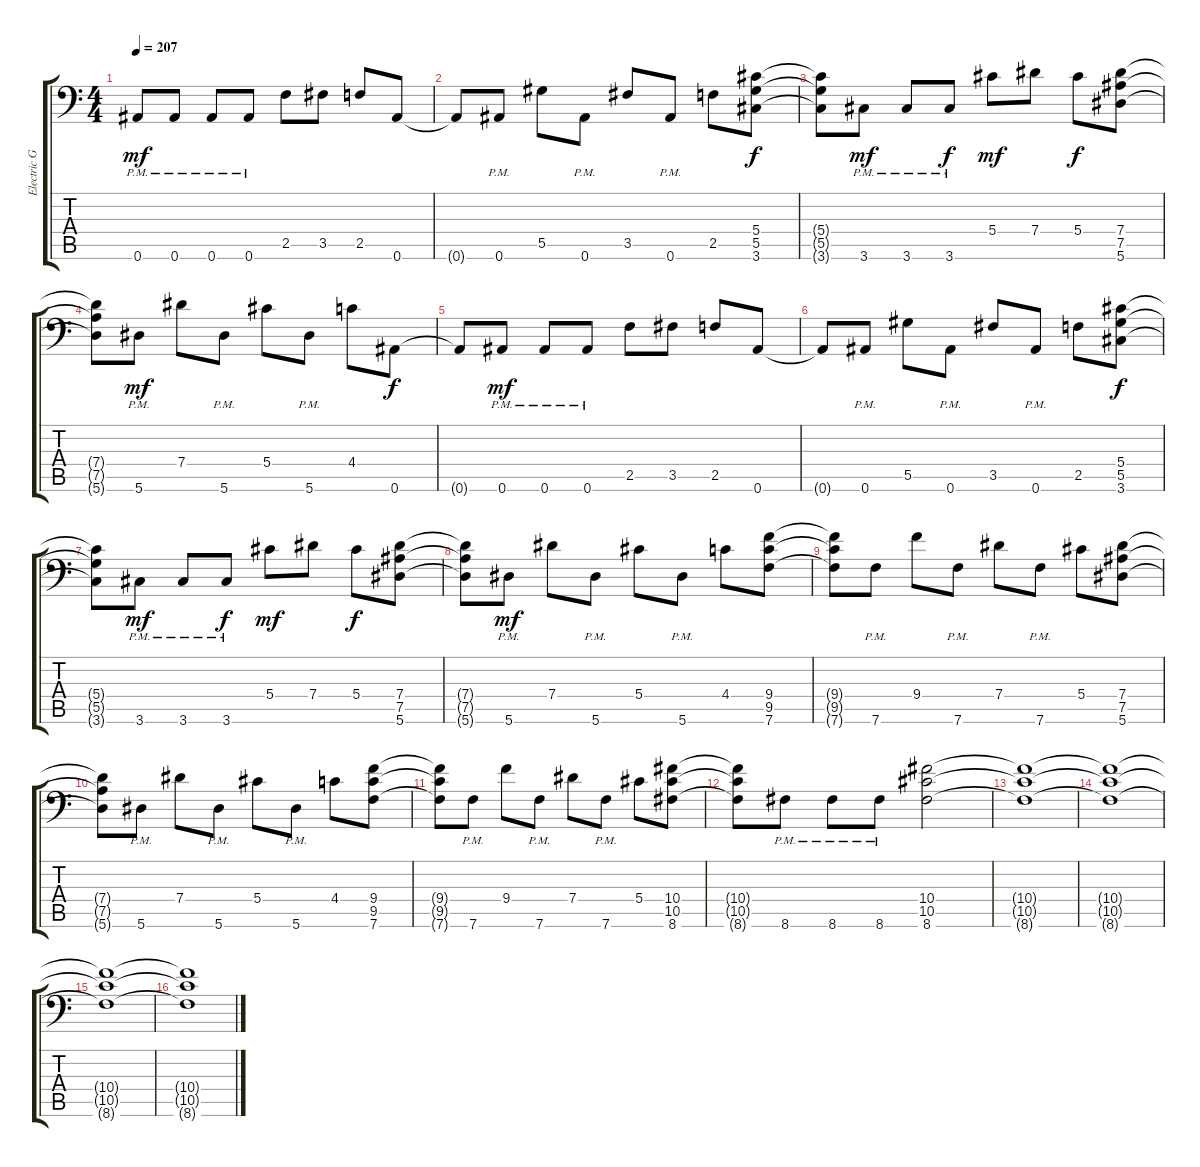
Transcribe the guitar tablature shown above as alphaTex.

\track ("Electric Guitar 2" "Electric G") {instrument distortionguitar}
\staff {score tabs}
\tuning (Bb3 F3 Db3 Ab2 Eb2 Bb1) {hide}
\ts (4 4)
\tempo 207
\clef f4
\ks c
0.6{pm}.8{dy mf} 0.6{pm}.8 0.6{pm}.8 0.6{pm}.8 2.5.8 3.5.8 2.5.8 0.6.8 |
0.6{t}.8 0.6{pm}.8 5.5.8 0.6{pm}.8 3.5.8 0.6{pm}.8 2.5.8 (5.4 5.5 3.6).8{dy f} |
(5.4{t} 5.5{t} 3.6{t}).8 3.6{pm}.8{dy mf} 3.6{pm}.8 3.6{pm}.8{dy f} 5.4.8{dy mf} 7.4.8 5.4.8{dy f} (7.4 7.5 5.6).8 |
(7.4{t} 7.5{t} 5.6{t}).8 5.6{pm}.8{dy mf} 7.4.8 5.6{pm}.8 5.4.8 5.6{pm}.8 4.4.8 0.6.8{dy f} |
0.6{t}.8 0.6{pm}.8{dy mf} 0.6{pm}.8 0.6{pm}.8 2.5.8 3.5.8 2.5.8 0.6.8 |
0.6{t}.8 0.6{pm}.8 5.5.8 0.6{pm}.8 3.5.8 0.6{pm}.8 2.5.8 (5.4 5.5 3.6).8{dy f} |
(5.4{t} 5.5{t} 3.6{t}).8 3.6{pm}.8{dy mf} 3.6{pm}.8 3.6{pm}.8{dy f} 5.4.8{dy mf} 7.4.8 5.4.8{dy f} (7.4 7.5 5.6).8 |
(7.4{t} 7.5{t} 5.6{t}).8 5.6{pm}.8{dy mf} 7.4.8 5.6{pm}.8 5.4.8 5.6{pm}.8 4.4.8 (9.4 9.5 7.6).8 |
(9.4{t} 9.5{t} 7.6{t}).8 7.6{pm}.8 9.4.8 7.6{pm}.8 7.4.8 7.6{pm}.8 5.4.8 (7.4 7.5 5.6).8 |
(7.4{t} 7.5{t} 5.6{t}).8 5.6{pm}.8 7.4.8 5.6{pm}.8 5.4.8 5.6{pm}.8 4.4.8 (9.4 9.5 7.6).8 |
(9.4{t} 9.5{t} 7.6{t}).8 7.6{pm}.8 9.4.8 7.6{pm}.8 7.4.8 7.6{pm}.8 5.4.8 (10.4 10.5 8.6).8 |
(10.4{t} 10.5{t} 8.6{t}).8 8.6{pm}.8 8.6{pm}.8 8.6{pm}.8 (10.4 10.5 8.6).2 |
(10.4{t} 10.5{t} 8.6{t}).1 |
(10.4{t} 10.5{t} 8.6{t}).1 |
(10.4{t} 10.5{t} 8.6{t}).1 |
(10.4{t} 10.5{t} 8.6{t}).1
